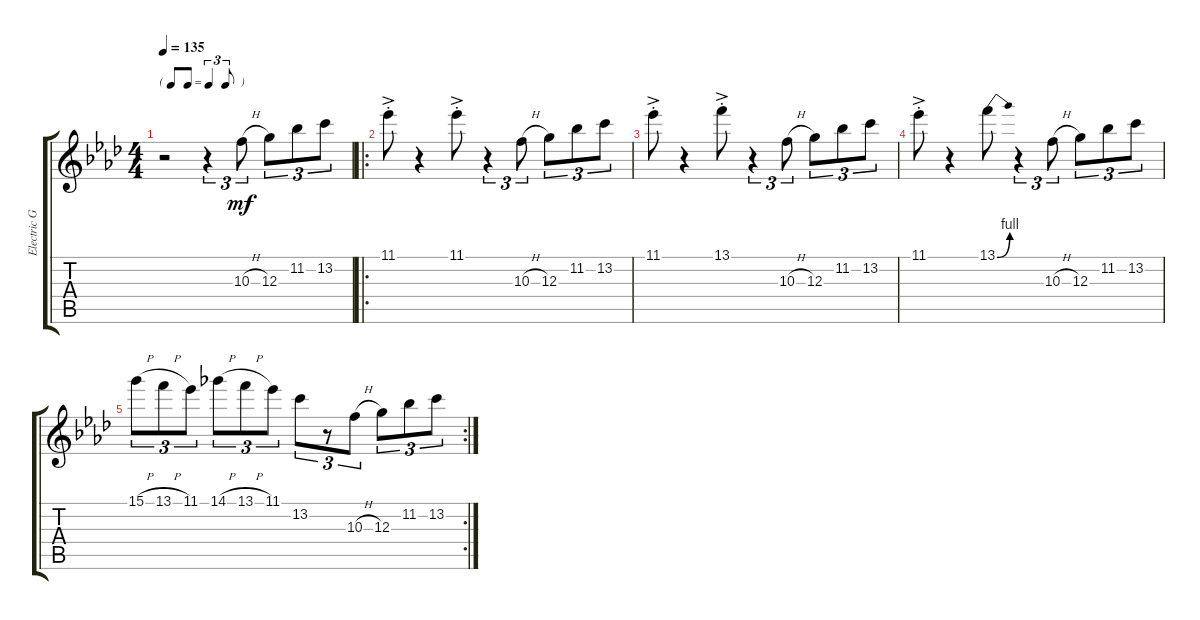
\track ("Electric Guitar" "Electric G") {instrument electricguitarclean}
\staff {score tabs}
\tuning (E4 B3 G3 D3 A2 E2) {hide}
\ts (4 4)
\tf triplet8th
\tempo 135
\clef g2
\ks ab
r.2{dy mf instrument electricguitarclean} r.4{tu (3 2)} 10.3{h}.8{tu (3 2)} 12.3.8{tu (3 2)} 11.2.8{tu (3 2)} 13.2.8{tu (3 2)} |
\ro
11.1{ac st}.8 r.4 11.1{ac st}.8 r.4{tu (3 2)} 10.3{h}.8{tu (3 2)} 12.3.8{tu (3 2)} 11.2.8{tu (3 2)} 13.2.8{tu (3 2)} |
11.1{ac st}.8 r.4 13.1{ac st}.8 r.4{tu (3 2)} 10.3{h}.8{tu (3 2)} 12.3.8{tu (3 2)} 11.2.8{tu (3 2)} 13.2.8{tu (3 2)} |
11.1{ac st}.8 r.4 13.1{be (bend 0 0 60 4)}.8 r.4{tu (3 2)} 10.3{h}.8{tu (3 2)} 12.3.8{tu (3 2)} 11.2.8{tu (3 2)} 13.2.8{tu (3 2)} |
\rc 2
15.1{h}.8{tu (3 2)} 13.1{h}.8{tu (3 2)} 11.1.8{tu (3 2)} 14.1{h}.8{tu (3 2)} 13.1{h}.8{tu (3 2)} 11.1.8{tu (3 2)} 13.2.8{tu (3 2)} r.8{tu (3 2)} 10.3{h}.8{tu (3 2)} 12.3.8{tu (3 2)} 11.2.8{tu (3 2)} 13.2.8{tu (3 2)}
